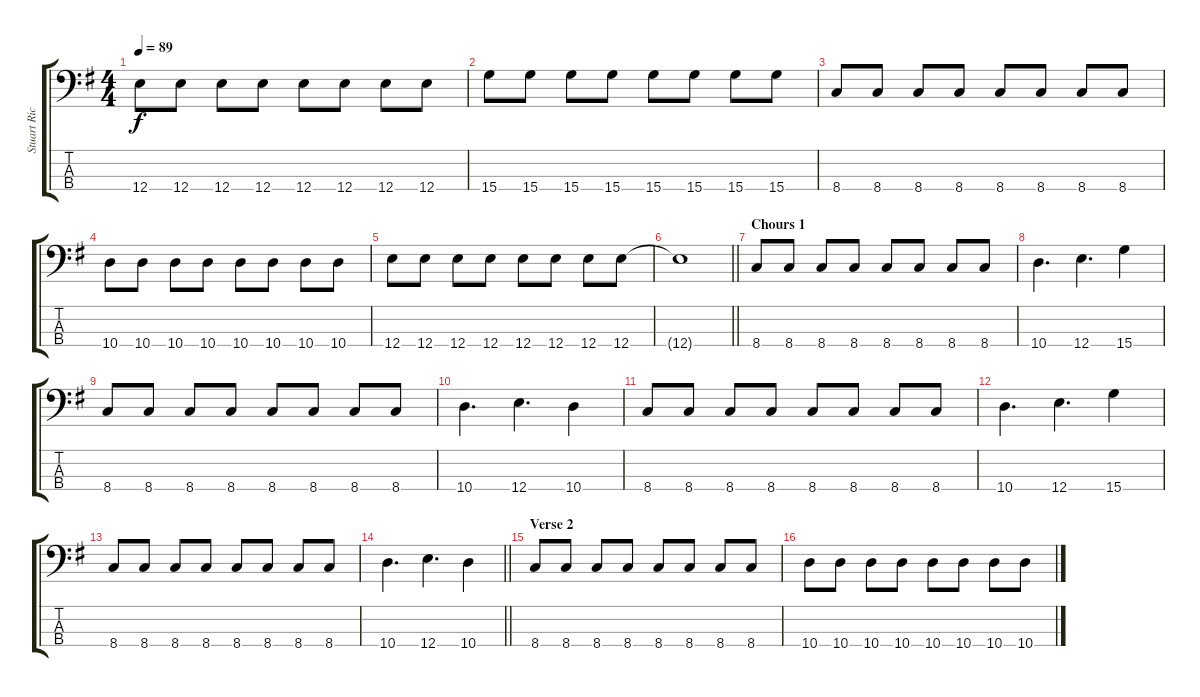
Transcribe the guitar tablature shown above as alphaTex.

\track ("Stuart Richardson (Bass)" "Stuart Ric") {instrument acousticbass}
\staff {score tabs}
\tuning (G2 D2 A1 E1) {hide}
\ts (4 4)
\tempo 89
\clef f4
\ks g
12.4.8{dy f} 12.4.8 12.4.8 12.4.8 12.4.8 12.4.8 12.4.8 12.4.8 |
15.4.8 15.4.8 15.4.8 15.4.8 15.4.8 15.4.8 15.4.8 15.4.8 |
8.4.8 8.4.8 8.4.8 8.4.8 8.4.8 8.4.8 8.4.8 8.4.8 |
10.4.8 10.4.8 10.4.8 10.4.8 10.4.8 10.4.8 10.4.8 10.4.8 |
12.4.8 12.4.8 12.4.8 12.4.8 12.4.8 12.4.8 12.4.8 12.4.8 |
\barLineRight lightlight
12.4{t}.1 |
\section ("" "Chours 1")
8.4.8 8.4.8 8.4.8 8.4.8 8.4.8 8.4.8 8.4.8 8.4.8 |
10.4.4{d} 12.4.4{d} 15.4.4 |
8.4.8 8.4.8 8.4.8 8.4.8 8.4.8 8.4.8 8.4.8 8.4.8 |
10.4.4{d} 12.4.4{d} 10.4.4 |
8.4.8 8.4.8 8.4.8 8.4.8 8.4.8 8.4.8 8.4.8 8.4.8 |
10.4.4{d} 12.4.4{d} 15.4.4 |
8.4.8 8.4.8 8.4.8 8.4.8 8.4.8 8.4.8 8.4.8 8.4.8 |
\barLineRight lightlight
10.4.4{d} 12.4.4{d} 10.4.4 |
\section ("" "Verse 2")
8.4.8 8.4.8 8.4.8 8.4.8 8.4.8 8.4.8 8.4.8 8.4.8 |
10.4.8 10.4.8 10.4.8 10.4.8 10.4.8 10.4.8 10.4.8 10.4.8
